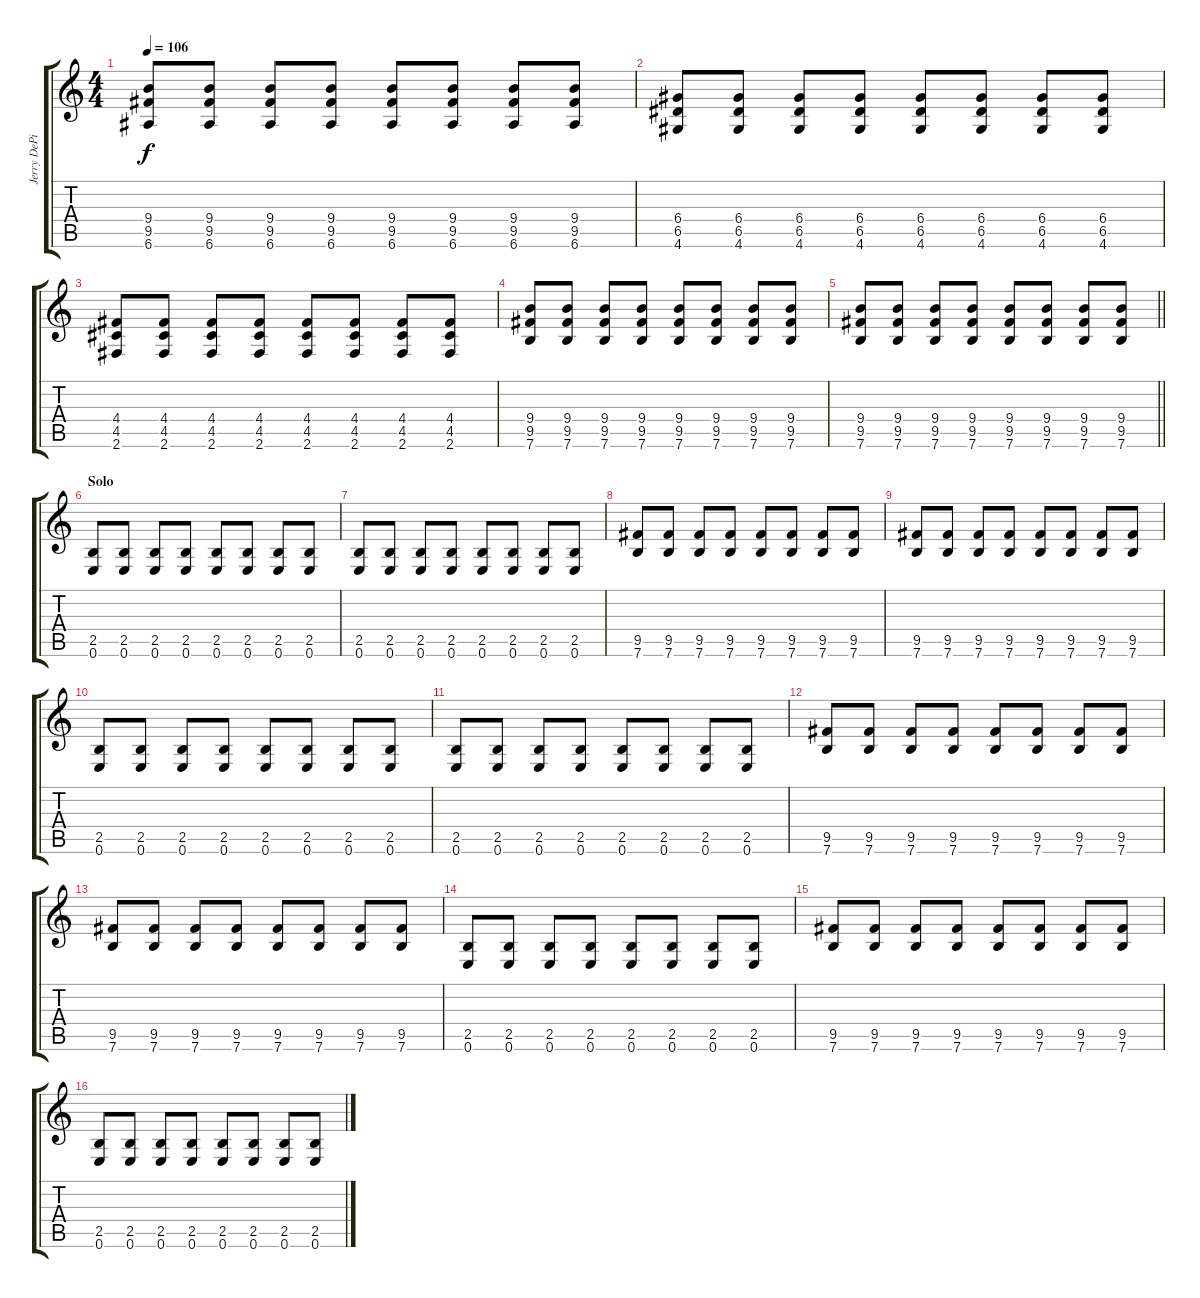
\track ("Jerry DePizzo" "Jerry DePi") {instrument electricguitarclean}
\staff {score tabs}
\tuning (E4 B3 G3 D3 A2 E2) {hide}
\ts (4 4)
\tempo 106
\clef g2
\ks c
(9.4 9.5 6.6).8{dy f} (9.4 9.5 6.6).8 (9.4 9.5 6.6).8 (9.4 9.5 6.6).8 (9.4 9.5 6.6).8 (9.4 9.5 6.6).8 (9.4 9.5 6.6).8 (9.4 9.5 6.6).8 |
(6.4 6.5 4.6).8 (6.4 6.5 4.6).8 (6.4 6.5 4.6).8 (6.4 6.5 4.6).8 (6.4 6.5 4.6).8 (6.4 6.5 4.6).8 (6.4 6.5 4.6).8 (6.4 6.5 4.6).8 |
(4.4 4.5 2.6).8 (4.4 4.5 2.6).8 (4.4 4.5 2.6).8 (4.4 4.5 2.6).8 (4.4 4.5 2.6).8 (4.4 4.5 2.6).8 (4.4 4.5 2.6).8 (4.4 4.5 2.6).8 |
(9.4 9.5 7.6).8 (9.4 9.5 7.6).8 (9.4 9.5 7.6).8 (9.4 9.5 7.6).8 (9.4 9.5 7.6).8 (9.4 9.5 7.6).8 (9.4 9.5 7.6).8 (9.4 9.5 7.6).8 |
\barLineRight lightlight
(9.4 9.5 7.6).8 (9.4 9.5 7.6).8 (9.4 9.5 7.6).8 (9.4 9.5 7.6).8 (9.4 9.5 7.6).8 (9.4 9.5 7.6).8 (9.4 9.5 7.6).8 (9.4 9.5 7.6).8 |
\section ("" "Solo")
(2.5 0.6).8 (2.5 0.6).8 (2.5 0.6).8 (2.5 0.6).8 (2.5 0.6).8 (2.5 0.6).8 (2.5 0.6).8 (2.5 0.6).8 |
(2.5 0.6).8 (2.5 0.6).8 (2.5 0.6).8 (2.5 0.6).8 (2.5 0.6).8 (2.5 0.6).8 (2.5 0.6).8 (2.5 0.6).8 |
(9.5 7.6).8 (9.5 7.6).8 (9.5 7.6).8 (9.5 7.6).8 (9.5 7.6).8 (9.5 7.6).8 (9.5 7.6).8 (9.5 7.6).8 |
(9.5 7.6).8 (9.5 7.6).8 (9.5 7.6).8 (9.5 7.6).8 (9.5 7.6).8 (9.5 7.6).8 (9.5 7.6).8 (9.5 7.6).8 |
(2.5 0.6).8 (2.5 0.6).8 (2.5 0.6).8 (2.5 0.6).8 (2.5 0.6).8 (2.5 0.6).8 (2.5 0.6).8 (2.5 0.6).8 |
(2.5 0.6).8 (2.5 0.6).8 (2.5 0.6).8 (2.5 0.6).8 (2.5 0.6).8 (2.5 0.6).8 (2.5 0.6).8 (2.5 0.6).8 |
(9.5 7.6).8 (9.5 7.6).8 (9.5 7.6).8 (9.5 7.6).8 (9.5 7.6).8 (9.5 7.6).8 (9.5 7.6).8 (9.5 7.6).8 |
(9.5 7.6).8 (9.5 7.6).8 (9.5 7.6).8 (9.5 7.6).8 (9.5 7.6).8 (9.5 7.6).8 (9.5 7.6).8 (9.5 7.6).8 |
(2.5 0.6).8 (2.5 0.6).8 (2.5 0.6).8 (2.5 0.6).8 (2.5 0.6).8 (2.5 0.6).8 (2.5 0.6).8 (2.5 0.6).8 |
(9.5 7.6).8 (9.5 7.6).8 (9.5 7.6).8 (9.5 7.6).8 (9.5 7.6).8 (9.5 7.6).8 (9.5 7.6).8 (9.5 7.6).8 |
(2.5 0.6).8 (2.5 0.6).8 (2.5 0.6).8 (2.5 0.6).8 (2.5 0.6).8 (2.5 0.6).8 (2.5 0.6).8 (2.5 0.6).8
